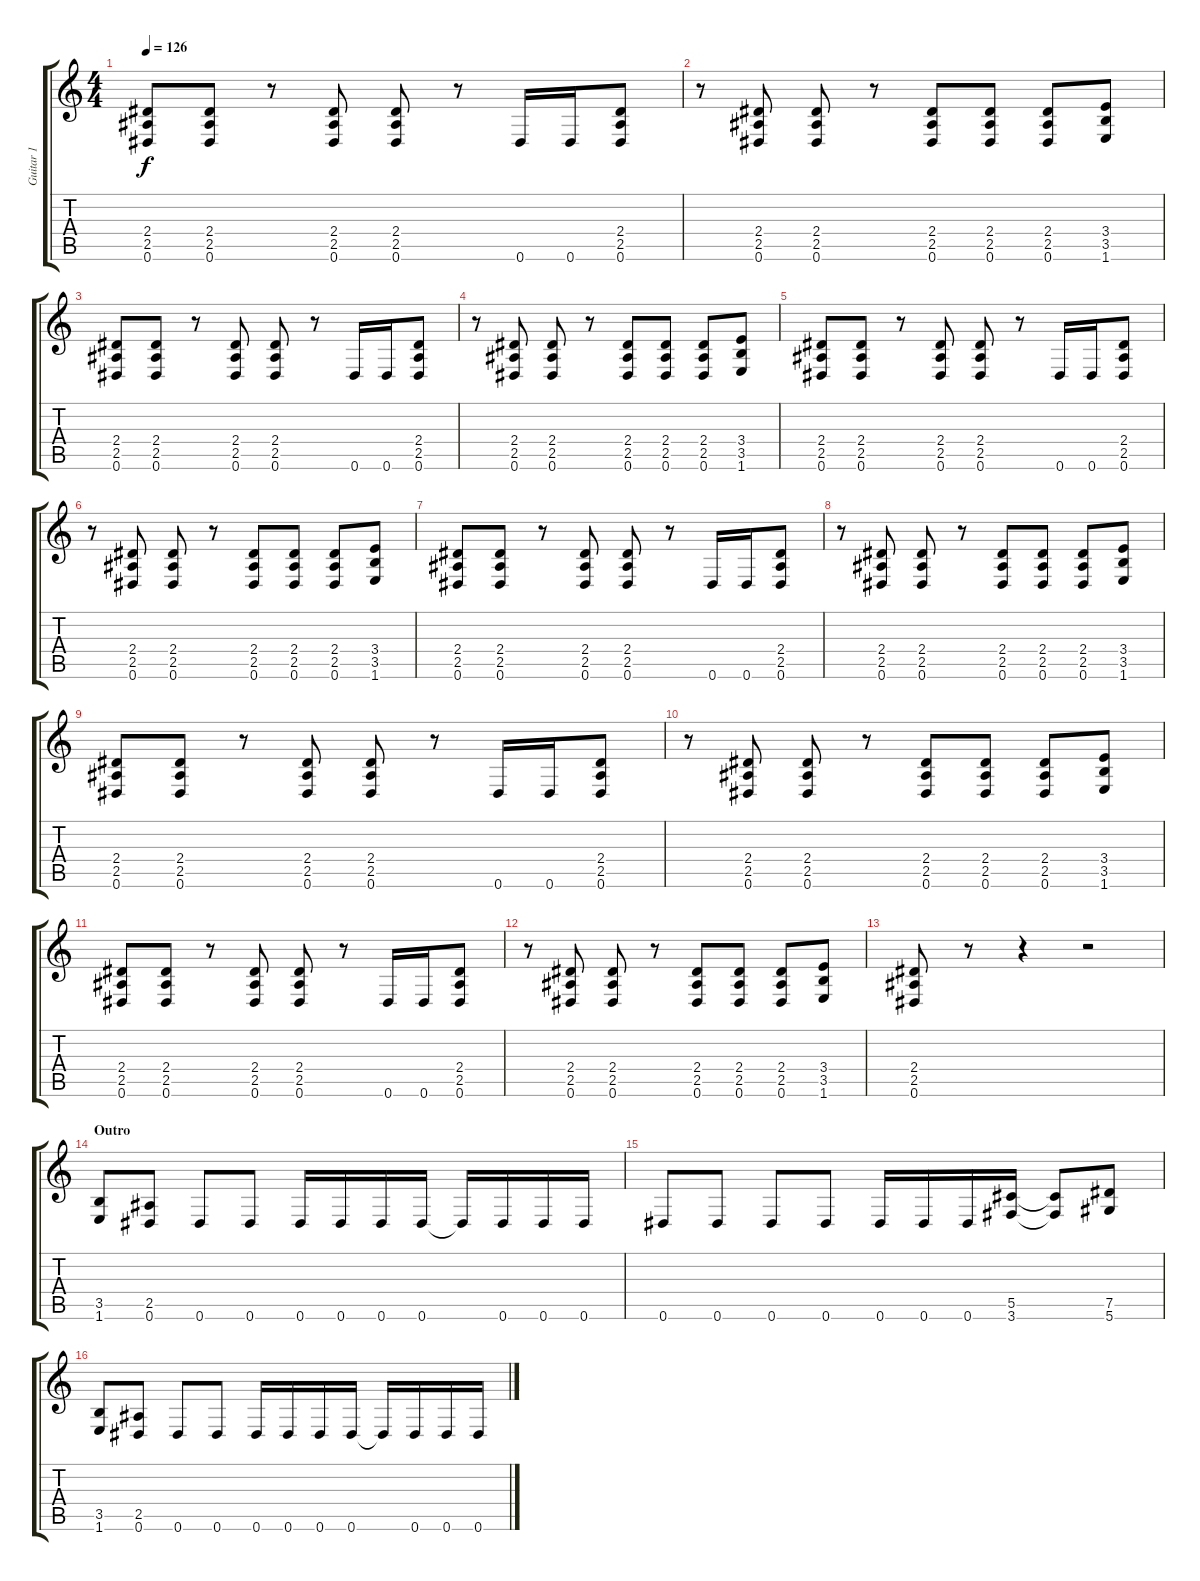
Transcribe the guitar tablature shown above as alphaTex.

\track ("Guitar 1" "Guitar 1") {instrument distortionguitar}
\staff {score tabs}
\tuning (Eb4 Bb3 Gb3 Db3 Ab2 Eb2) {hide}
\ts (4 4)
\tempo 126
\clef g2
\ks c
(2.4 2.5 0.6).8{dy f} (2.4 2.5 0.6).8 r.8 (2.4 2.5 0.6).8 (2.4 2.5 0.6).8 r.8 0.6.16 0.6.16 (2.4 2.5 0.6).8 |
r.8 (2.4 2.5 0.6).8 (2.4 2.5 0.6).8 r.8 (2.4 2.5 0.6).8 (2.4 2.5 0.6).8 (2.4 2.5 0.6).8 (3.4 3.5 1.6).8 |
(2.4 2.5 0.6).8 (2.4 2.5 0.6).8 r.8 (2.4 2.5 0.6).8 (2.4 2.5 0.6).8 r.8 0.6.16 0.6.16 (2.4 2.5 0.6).8 |
r.8 (2.4 2.5 0.6).8 (2.4 2.5 0.6).8 r.8 (2.4 2.5 0.6).8 (2.4 2.5 0.6).8 (2.4 2.5 0.6).8 (3.4 3.5 1.6).8 |
(2.4 2.5 0.6).8 (2.4 2.5 0.6).8 r.8 (2.4 2.5 0.6).8 (2.4 2.5 0.6).8 r.8 0.6.16 0.6.16 (2.4 2.5 0.6).8 |
r.8 (2.4 2.5 0.6).8 (2.4 2.5 0.6).8 r.8 (2.4 2.5 0.6).8 (2.4 2.5 0.6).8 (2.4 2.5 0.6).8 (3.4 3.5 1.6).8 |
(2.4 2.5 0.6).8 (2.4 2.5 0.6).8 r.8 (2.4 2.5 0.6).8 (2.4 2.5 0.6).8 r.8 0.6.16 0.6.16 (2.4 2.5 0.6).8 |
r.8 (2.4 2.5 0.6).8 (2.4 2.5 0.6).8 r.8 (2.4 2.5 0.6).8 (2.4 2.5 0.6).8 (2.4 2.5 0.6).8 (3.4 3.5 1.6).8 |
(2.4 2.5 0.6).8 (2.4 2.5 0.6).8 r.8 (2.4 2.5 0.6).8 (2.4 2.5 0.6).8 r.8 0.6.16 0.6.16 (2.4 2.5 0.6).8 |
r.8 (2.4 2.5 0.6).8 (2.4 2.5 0.6).8 r.8 (2.4 2.5 0.6).8 (2.4 2.5 0.6).8 (2.4 2.5 0.6).8 (3.4 3.5 1.6).8 |
(2.4 2.5 0.6).8 (2.4 2.5 0.6).8 r.8 (2.4 2.5 0.6).8 (2.4 2.5 0.6).8 r.8 0.6.16 0.6.16 (2.4 2.5 0.6).8 |
r.8 (2.4 2.5 0.6).8 (2.4 2.5 0.6).8 r.8 (2.4 2.5 0.6).8 (2.4 2.5 0.6).8 (2.4 2.5 0.6).8 (3.4 3.5 1.6).8 |
(2.4 2.5 0.6).8 r.8 r.4 r.2 |
\section ("" "Outro")
(3.5 1.6).8 (2.5 0.6).8 0.6.8 0.6.8 0.6.16 0.6.16 0.6.16 0.6.16 0.6{t}.16 0.6.16 0.6.16 0.6.16 |
0.6.8 0.6.8 0.6.8 0.6.8 0.6.16 0.6.16 0.6.16 (5.5 3.6).16 (5.5{t} 3.6{t}).8 (7.5 5.6).8 |
(3.5 1.6).8 (2.5 0.6).8 0.6.8 0.6.8 0.6.16 0.6.16 0.6.16 0.6.16 0.6{t}.16 0.6.16 0.6.16 0.6.16
